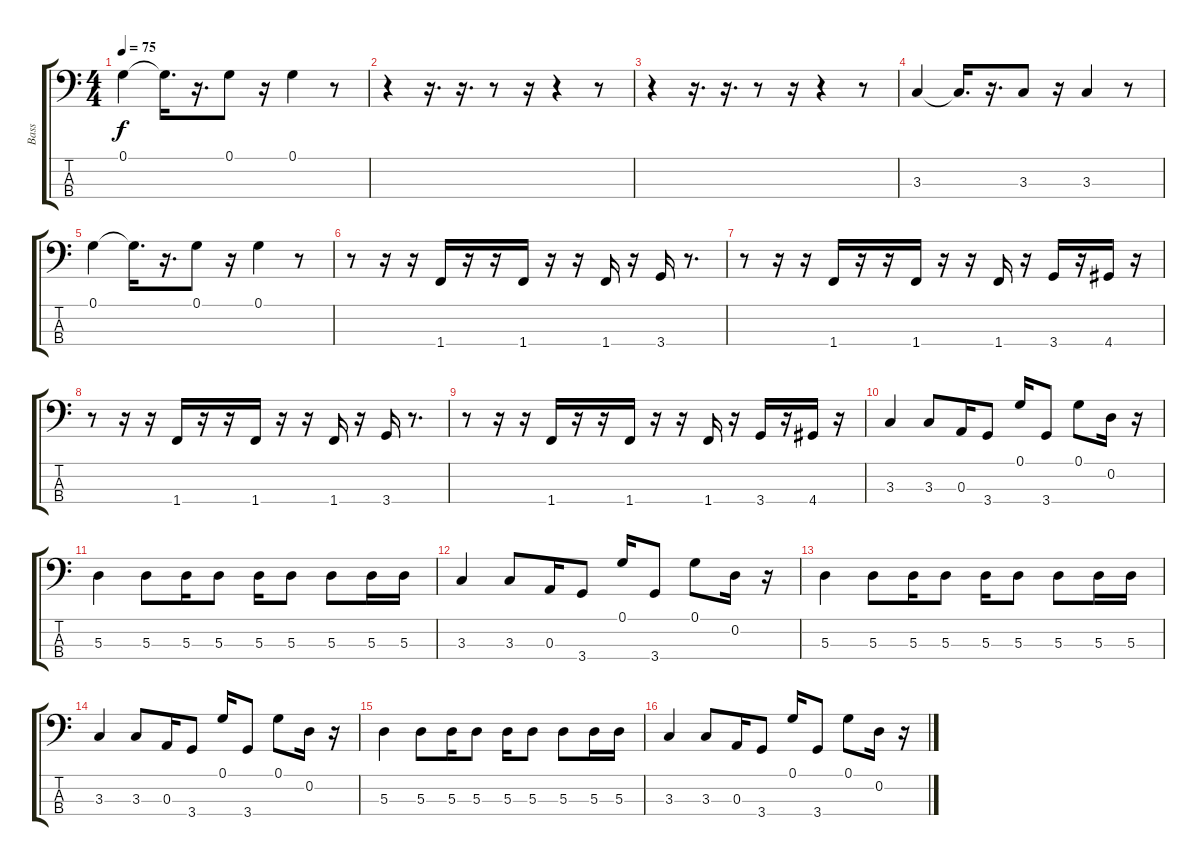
\track ("Bass" "Bass") {instrument electricbassfinger}
\staff {score tabs}
\tuning (G2 D2 A1 E1) {hide}
\ts (4 4)
\tempo 75
\clef f4
\ks c
0.1.4{dy f} 0.1{t}.16{d} r.16{d} 0.1.8 r.16 0.1.4 r.8 |
r.4 r.16{d} r.16{d} r.8 r.16 r.4 r.8 |
r.4 r.16{d} r.16{d} r.8 r.16 r.4 r.8 |
3.3.4 3.3{t}.16{d} r.16{d} 3.3.8 r.16 3.3.4 r.8 |
0.1.4 0.1{t}.16{d} r.16{d} 0.1.8 r.16 0.1.4 r.8 |
r.8 r.16 r.16 1.4.16 r.16 r.16 1.4.16 r.16 r.16 1.4.16 r.16 3.4.16 r.8{d} |
r.8 r.16 r.16 1.4.16 r.16 r.16 1.4.16 r.16 r.16 1.4.16 r.16 3.4.16 r.16 4.4.16 r.16 |
r.8 r.16 r.16 1.4.16 r.16 r.16 1.4.16 r.16 r.16 1.4.16 r.16 3.4.16 r.8{d} |
r.8 r.16 r.16 1.4.16 r.16 r.16 1.4.16 r.16 r.16 1.4.16 r.16 3.4.16 r.16 4.4.16 r.16 |
3.3.4 3.3.8 0.3.16 3.4.8 0.1.16 3.4.8 0.1.8 0.2.16 r.16 |
5.3.4 5.3.8 5.3.16 5.3.8 5.3.16 5.3.8 5.3.8 5.3.16 5.3.16 |
3.3.4 3.3.8 0.3.16 3.4.8 0.1.16 3.4.8 0.1.8 0.2.16 r.16 |
5.3.4 5.3.8 5.3.16 5.3.8 5.3.16 5.3.8 5.3.8 5.3.16 5.3.16 |
3.3.4 3.3.8 0.3.16 3.4.8 0.1.16 3.4.8 0.1.8 0.2.16 r.16 |
5.3.4 5.3.8 5.3.16 5.3.8 5.3.16 5.3.8 5.3.8 5.3.16 5.3.16 |
3.3.4 3.3.8 0.3.16 3.4.8 0.1.16 3.4.8 0.1.8 0.2.16 r.16
